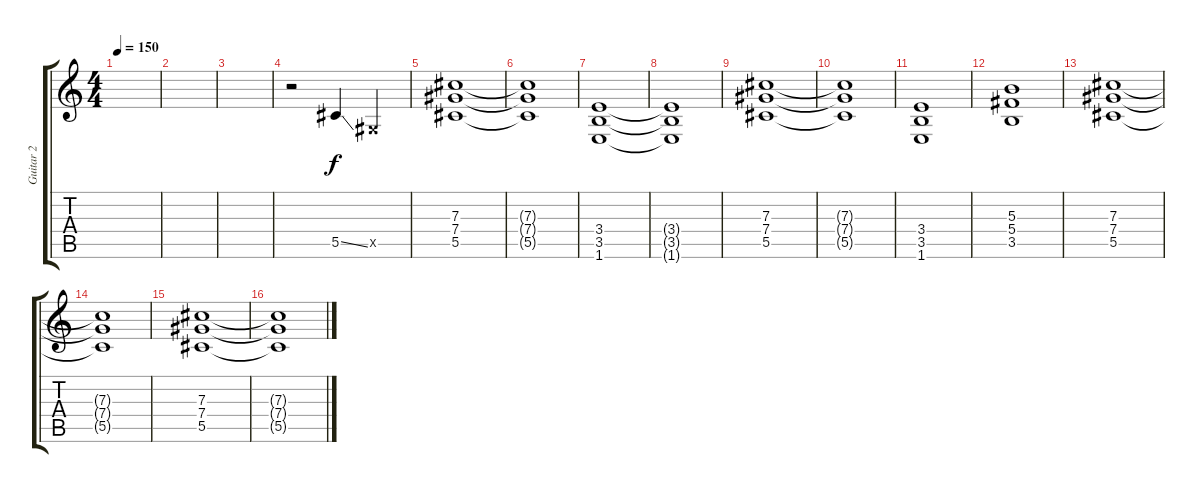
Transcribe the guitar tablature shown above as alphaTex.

\track ("Guitar 2" "Guitar 2") {instrument distortionguitar}
\staff {score tabs}
\tuning (Eb4 Bb3 Gb3 Db3 Ab2 Eb2) {hide}
\ts (4 4)
\tempo 150
\clef g2
\ks c
|
|
|
r.2 5.5{ss}.4 0.5{x}.4 |
(7.3 7.4 5.5).1 |
(7.3{t} 7.4{t} 5.5{t}).1 |
(3.4 3.5 1.6).1 |
(3.4{t} 3.5{t} 1.6{t}).1 |
(7.3 7.4 5.5).1 |
(7.3{t} 7.4{t} 5.5{t}).1 |
(3.4 3.5 1.6).1 |
(5.3 5.4 3.5).1 |
(7.3 7.4 5.5).1 |
(7.3{t} 7.4{t} 5.5{t}).1 |
(7.3 7.4 5.5).1 |
(7.3{t} 7.4{t} 5.5{t}).1
